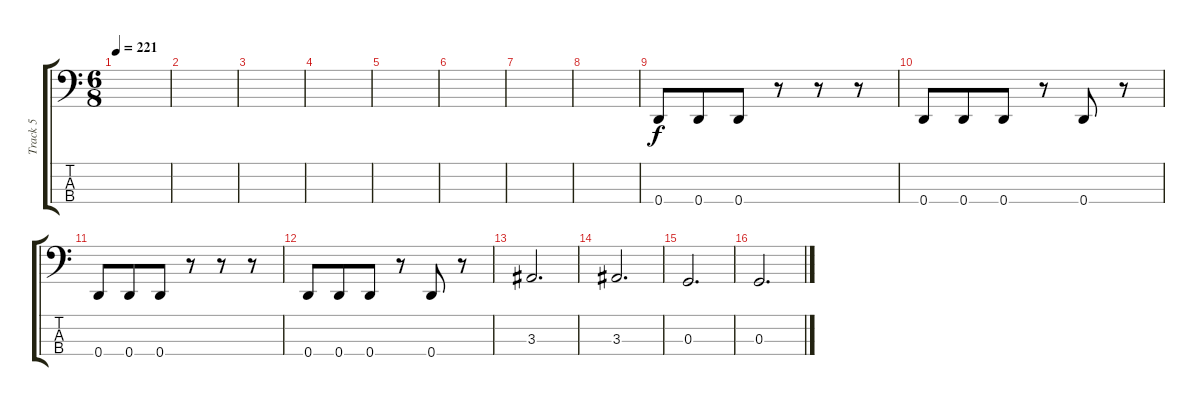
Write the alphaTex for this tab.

\track ("Track 5" "Track 5") {instrument electricbassfinger}
\staff {score tabs}
\tuning (F2 C2 G1 D1) {hide}
\ts (6 8)
\tempo 221
\clef f4
\ks c
|
|
|
|
|
|
|
|
0.4.8 0.4.8 0.4.8 r.8 r.8 r.8 |
0.4.8 0.4.8 0.4.8 r.8 0.4.8 r.8 |
0.4.8 0.4.8 0.4.8 r.8 r.8 r.8 |
0.4.8 0.4.8 0.4.8 r.8 0.4.8 r.8 |
3.3.2{d} |
3.3.2{d} |
0.3.2{d} |
0.3.2{d}
